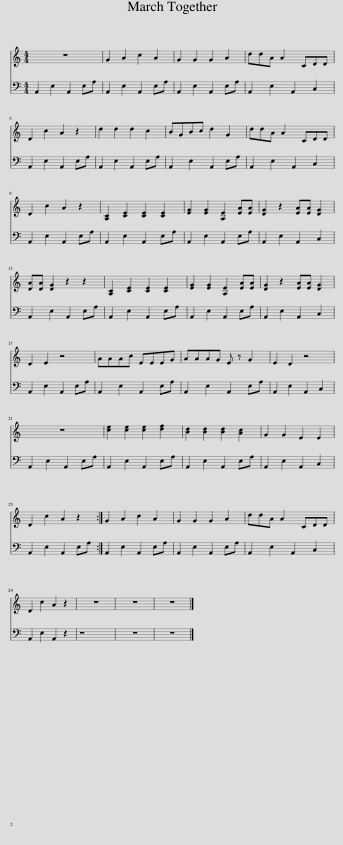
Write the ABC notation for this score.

X:1
%%score { 1 | 2 }
L:1/8
M:4/4
I:linebreak $
K:C
V:1 treble
V:2 bass
V:1
 z8 | G2 A2 c2 A2 | G2 G2 G2 A2 | ddA A2 CDD |$ D2 c2 A2 z2 | %5
 d2 d2 d2 c2 | BGBc d2 G2 | ddA A2 CDD |$ D2 c2 A2 z2 | [A,C]2 [CE]2 [CE]2 [CE]2 | %10
 [EG]2 [EG]2 [A,E]2 [EA][EA] | [DG]2 z2 [EA][EA] [DG]2 |$ [DA][DA] [DG]2 z2 z2 | [A,C]2 [CE]2 [CE]2 [CE]2 | [EG]2 [EG]2 [A,E]2 [EA][EA] | %15
 [DG]2 z2 [EA][EA] [DG]2 |$ D2 E2 z4 | AAAc EEEG | AAAG E z G2 | E2 D2 z4 |$ %20
 z8 | [ce]2 [ce]2 [ce]2 [df]2 | [Bd]2 [Bd]2 [Bd]2 [Ac]2 | G2 G2 E2 E2 |$ D2 c2 A2 z2 :| %25
 G2 A2 c2 A2 | G2 G2 G2 A2 | ddA A2 CDD |$ D2 c2 A2 z2 | z8 | %30
 z8 | z8 |] %32
V:2
 A,,2 E,2 A,,2 E,A, | A,,2 E,2 A,,2 E,A, | A,,2 E,2 A,,2 E,A, | A,,2 E,2 A,,2 C,2 |$ A,,2 E,2 A,,2 E,A, | %5
 A,,2 E,2 A,,2 E,A, | A,,2 E,2 A,,2 E,A, | A,,2 E,2 A,,2 C,2 |$ A,,2 E,2 A,,2 E,A, | A,,2 E,2 A,,2 E,A, | %10
 A,,2 E,2 A,,2 E,A, | A,,2 E,2 A,,2 C,2 |$ A,,2 E,2 A,,2 E,A, | A,,2 E,2 A,,2 E,A, | A,,2 E,2 A,,2 E,A, | %15
 A,,2 E,2 A,,2 C,2 |$ A,,2 E,2 A,,2 E,A, | A,,2 E,2 A,,2 E,A, | A,,2 E,2 A,,2 E,A, | A,,2 E,2 A,,2 C,2 |$ %20
 A,,2 E,2 A,,2 E,A, | A,,2 E,2 A,,2 E,A, | A,,2 E,2 A,,2 E,A, | A,,2 E,2 A,,2 C,2 |$ A,,2 E,2 A,,2 E,A, :| %25
 A,,2 E,2 A,,2 E,A, | A,,2 E,2 A,,2 E,A, | A,,2 E,2 A,,2 C,2 |$ A,,2 E,2 A,,2 z2 | z8 | %30
 z8 | z8 |] %32
